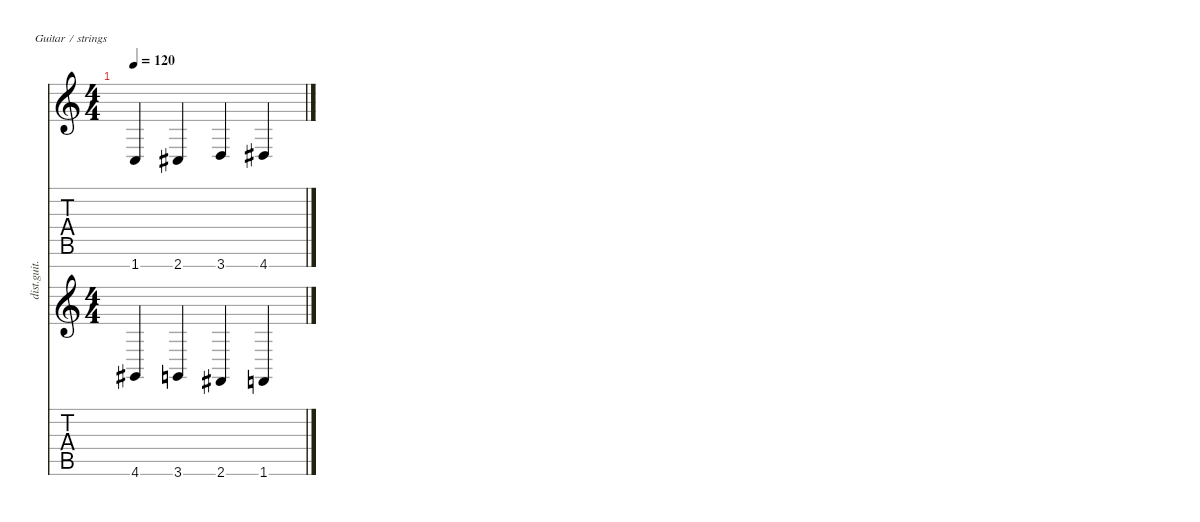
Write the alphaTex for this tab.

\defaultSystemsLayout 4
\hideDynamics
\bracketExtendMode nobrackets
\otherSystemsTrackNameOrientation horizontal
\track ("Distortion Guitar" "dist.guit.") {instrument distortionguitar}
\staff {score tabs}
\tuning (E4 B3 G3 D3 A2 E2 B1)
\ts (4 4)
\tempo 120
\clef g2
\ks c
1.7.4{dy mf instrument distortionguitar beam Up} 2.7{acc #}.4{beam Up} 3.7.4{beam Up} 4.7{acc #}.4{beam Up}
\staff {score tabs}
\tuning (E4 B3 G3 D3 A2 E2)
\displaytranspose 0
\clef g2
\ottava regular
\simile none
\ks c
4.6{acc #}.4{dy mf beam Up} 3.6.4{beam Up} 2.6{acc #}.4{beam Up} 1.6.4{beam Up}
